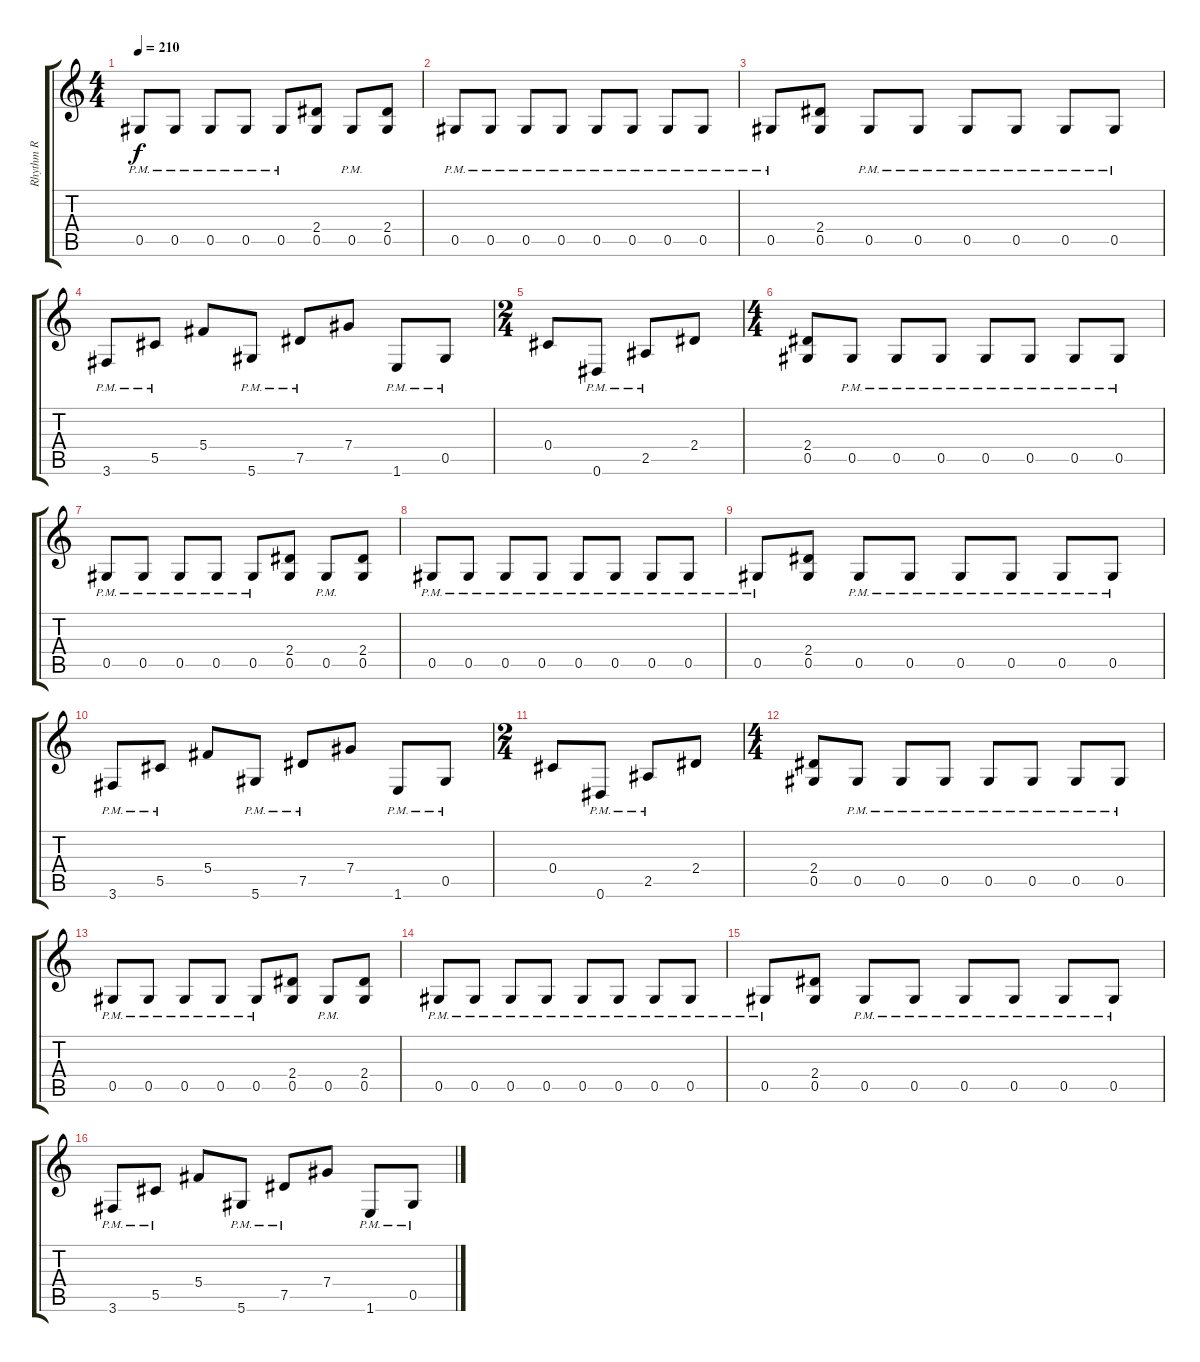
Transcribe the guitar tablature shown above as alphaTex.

\track ("Rhythm R" "Rhythm R") {instrument overdrivenguitar}
\staff {score tabs}
\tuning (Eb4 Bb3 Gb3 Db3 Ab2 Eb2) {hide}
\ts (4 4)
\tempo 210
\clef g2
\ks c
0.5{pm}.8{dy f} 0.5{pm}.8 0.5{pm}.8 0.5{pm}.8 0.5{pm}.8 (2.4 0.5).8 0.5{pm}.8 (2.4 0.5).8 |
0.5{pm}.8 0.5{pm}.8 0.5{pm}.8 0.5{pm}.8 0.5{pm}.8 0.5{pm}.8 0.5{pm}.8 0.5{pm}.8 |
0.5{pm}.8 (2.4 0.5).8 0.5{pm}.8 0.5{pm}.8 0.5{pm}.8 0.5{pm}.8 0.5{pm}.8 0.5{pm}.8 |
3.6{pm}.8 5.5{pm}.8 5.4.8 5.6{pm}.8 7.5{pm}.8 7.4.8 1.6{pm}.8 0.5{pm}.8 |
\ts (2 4)
0.4.8 0.6{pm}.8 2.5{pm}.8 2.4.8 |
\ts (4 4)
(2.4 0.5).8 0.5{pm}.8 0.5{pm}.8 0.5{pm}.8 0.5{pm}.8 0.5{pm}.8 0.5{pm}.8 0.5{pm}.8 |
0.5{pm}.8 0.5{pm}.8 0.5{pm}.8 0.5{pm}.8 0.5{pm}.8 (2.4 0.5).8 0.5{pm}.8 (2.4 0.5).8 |
0.5{pm}.8 0.5{pm}.8 0.5{pm}.8 0.5{pm}.8 0.5{pm}.8 0.5{pm}.8 0.5{pm}.8 0.5{pm}.8 |
0.5{pm}.8 (2.4 0.5).8 0.5{pm}.8 0.5{pm}.8 0.5{pm}.8 0.5{pm}.8 0.5{pm}.8 0.5{pm}.8 |
3.6{pm}.8 5.5{pm}.8 5.4.8 5.6{pm}.8 7.5{pm}.8 7.4.8 1.6{pm}.8 0.5{pm}.8 |
\ts (2 4)
0.4.8 0.6{pm}.8 2.5{pm}.8 2.4.8 |
\ts (4 4)
(2.4 0.5).8 0.5{pm}.8 0.5{pm}.8 0.5{pm}.8 0.5{pm}.8 0.5{pm}.8 0.5{pm}.8 0.5{pm}.8 |
0.5{pm}.8 0.5{pm}.8 0.5{pm}.8 0.5{pm}.8 0.5{pm}.8 (2.4 0.5).8 0.5{pm}.8 (2.4 0.5).8 |
0.5{pm}.8 0.5{pm}.8 0.5{pm}.8 0.5{pm}.8 0.5{pm}.8 0.5{pm}.8 0.5{pm}.8 0.5{pm}.8 |
0.5{pm}.8 (2.4 0.5).8 0.5{pm}.8 0.5{pm}.8 0.5{pm}.8 0.5{pm}.8 0.5{pm}.8 0.5{pm}.8 |
3.6{pm}.8 5.5{pm}.8 5.4.8 5.6{pm}.8 7.5{pm}.8 7.4.8 1.6{pm}.8 0.5{pm}.8
